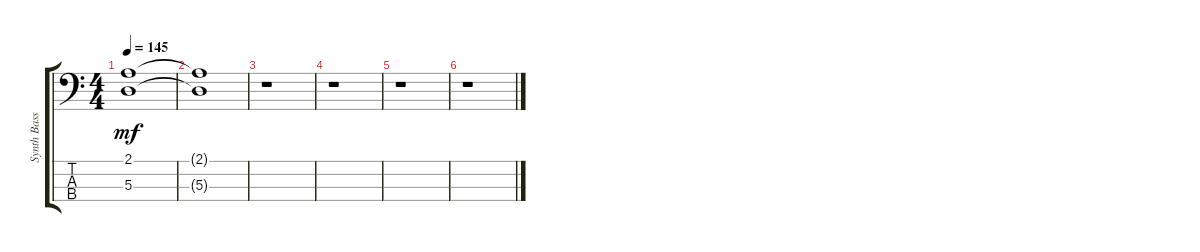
\track ("Synth Bass" "Synth Bass") {instrument electricbassfinger}
\staff {score tabs}
\tuning (G2 D2 A1 D1) {hide}
\ts (4 4)
\tempo 145
\clef f4
\ks c
(2.1{t} 5.3{t}).1{dy mf} |
(2.1{t} 5.3{t}).1 |
r.1 |
r.1 |
r.1 |
r.1
